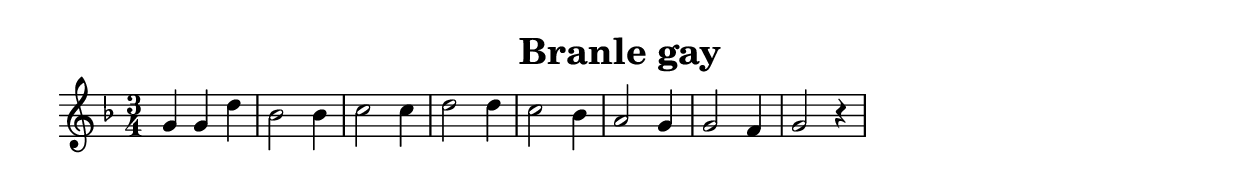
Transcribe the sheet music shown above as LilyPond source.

\version "2.7.40"
\header {
	crossRefNumber = "1"
	footnotes = "\\\\pour plus d'information : http://graner.name/nicolas/arbeau/"
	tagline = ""
	title = "Branle gay"
}
voicedefault =  {
\set Score.defaultBarType = ""

\time 3/4 \key f \major   g'4    g'4    d''4    bes'2    bes'4    \bar "|"   
c''2    c''4    d''2    d''4    \bar "|"   c''2    bes'4    a'2    g'4    
\bar "|"   g'2    f'4    g'2    r4   \bar "|"   
}

\score{
    <<

	\context Staff="default"
	{
	    \voicedefault 
	}

    >>
	\layout { indent = 0.0\cm 
	}
	\midi { \tempo 2=100 }
}
